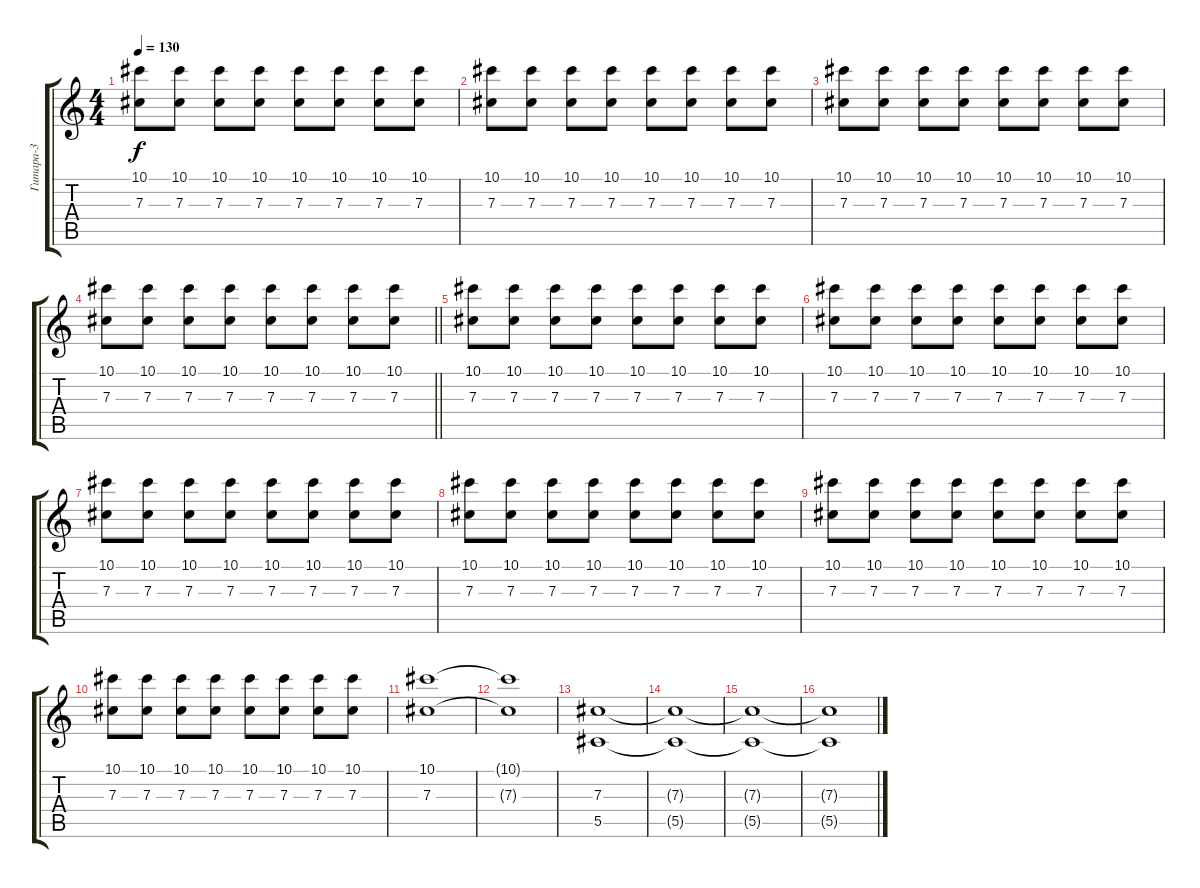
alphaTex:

\track ("Гитара-3" "Гитара-3") {instrument electricguitarclean}
\staff {score tabs}
\tuning (Eb4 Bb3 Gb3 Db3 Ab2 Eb2) {hide}
\ts (4 4)
\tempo 130
\clef g2
\ks c
(10.1 7.3).8{dy f} (10.1 7.3).8 (10.1 7.3).8 (10.1 7.3).8 (10.1 7.3).8 (10.1 7.3).8 (10.1 7.3).8 (10.1 7.3).8 |
(10.1 7.3).8 (10.1 7.3).8 (10.1 7.3).8 (10.1 7.3).8 (10.1 7.3).8 (10.1 7.3).8 (10.1 7.3).8 (10.1 7.3).8 |
(10.1 7.3).8 (10.1 7.3).8 (10.1 7.3).8 (10.1 7.3).8 (10.1 7.3).8 (10.1 7.3).8 (10.1 7.3).8 (10.1 7.3).8 |
\barLineRight lightlight
(10.1 7.3).8 (10.1 7.3).8 (10.1 7.3).8 (10.1 7.3).8 (10.1 7.3).8 (10.1 7.3).8 (10.1 7.3).8 (10.1 7.3).8 |
(10.1 7.3).8 (10.1 7.3).8 (10.1 7.3).8 (10.1 7.3).8 (10.1 7.3).8 (10.1 7.3).8 (10.1 7.3).8 (10.1 7.3).8 |
(10.1 7.3).8 (10.1 7.3).8 (10.1 7.3).8 (10.1 7.3).8 (10.1 7.3).8 (10.1 7.3).8 (10.1 7.3).8 (10.1 7.3).8 |
(10.1 7.3).8 (10.1 7.3).8 (10.1 7.3).8 (10.1 7.3).8 (10.1 7.3).8 (10.1 7.3).8 (10.1 7.3).8 (10.1 7.3).8 |
(10.1 7.3).8 (10.1 7.3).8 (10.1 7.3).8 (10.1 7.3).8 (10.1 7.3).8 (10.1 7.3).8 (10.1 7.3).8 (10.1 7.3).8 |
(10.1 7.3).8 (10.1 7.3).8 (10.1 7.3).8 (10.1 7.3).8 (10.1 7.3).8 (10.1 7.3).8 (10.1 7.3).8 (10.1 7.3).8 |
(10.1 7.3).8 (10.1 7.3).8 (10.1 7.3).8 (10.1 7.3).8 (10.1 7.3).8 (10.1 7.3).8 (10.1 7.3).8 (10.1 7.3).8 |
(10.1 7.3).1 |
(10.1{t} 7.3{t}).1 |
(7.3 5.5).1 |
(7.3{t} 5.5{t}).1 |
(7.3{t} 5.5{t}).1 |
(7.3{t} 5.5{t}).1
